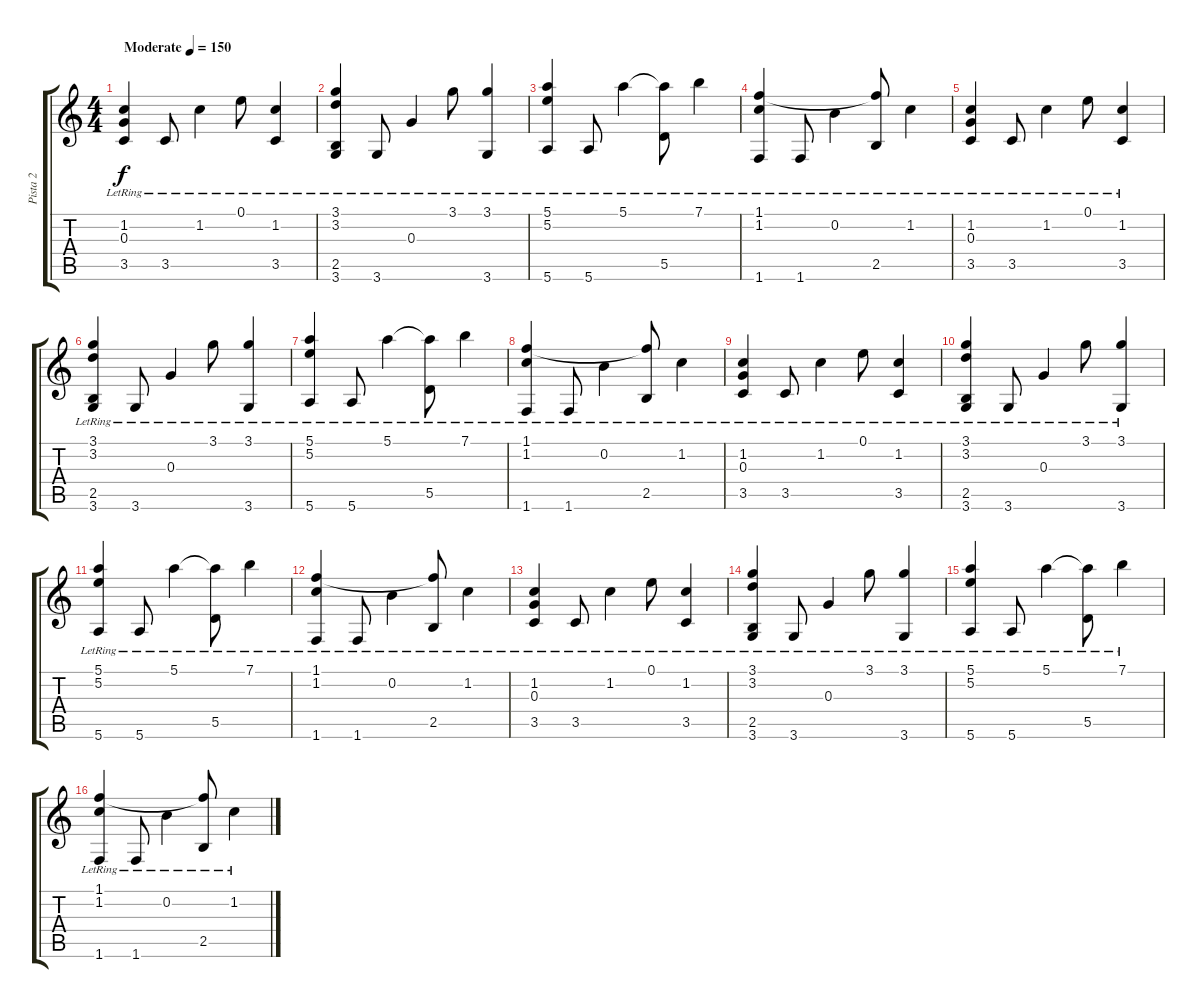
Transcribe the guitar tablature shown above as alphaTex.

\track ("Pista 2" "Pista 2") {instrument acousticguitarsteel}
\staff {score tabs}
\tuning (E4 B3 G3 D3 A2 E2) {hide}
\ts (4 4)
\tempo (150 "Moderate")
\clef g2
\ks c
(1.2{lr} 0.3{lr} 3.5{lr}).4{dy f instrument acousticguitarsteel} 3.5{lr}.8 1.2{lr}.4 0.1{lr}.8 (1.2{lr} 3.5{lr}).4 |
(3.1{lr} 3.2{lr} 2.5{lr} 3.6{lr}).4 3.6{lr}.8 0.3{lr}.4 3.1{lr}.8 (3.1{lr} 3.6{lr}).4 |
(5.1{lr} 5.2{lr} 5.6{lr}).4 5.6{lr}.8 5.1{lr}.4 (5.1{t} 5.5{lr}).8 7.1{lr}.4 |
(1.1{lr} 1.2{lr} 1.6{lr}).4 1.6{lr}.8 0.2{lr}.4 (1.1{t} 2.5{lr}).8 1.2{lr}.4 |
(1.2{lr} 0.3{lr} 3.5{lr}).4 3.5{lr}.8 1.2{lr}.4 0.1{lr}.8 (1.2{lr} 3.5{lr}).4 |
(3.1{lr} 3.2{lr} 2.5{lr} 3.6{lr}).4 3.6{lr}.8 0.3{lr}.4 3.1{lr}.8 (3.1{lr} 3.6{lr}).4 |
(5.1{lr} 5.2{lr} 5.6{lr}).4 5.6{lr}.8 5.1{lr}.4 (5.1{t} 5.5{lr}).8 7.1{lr}.4 |
(1.1{lr} 1.2{lr} 1.6{lr}).4 1.6{lr}.8 0.2{lr}.4 (1.1{t} 2.5{lr}).8 1.2{lr}.4 |
(1.2{lr} 0.3{lr} 3.5{lr}).4 3.5{lr}.8 1.2{lr}.4 0.1{lr}.8 (1.2{lr} 3.5{lr}).4 |
(3.1{lr} 3.2{lr} 2.5{lr} 3.6{lr}).4 3.6{lr}.8 0.3{lr}.4 3.1{lr}.8 (3.1{lr} 3.6{lr}).4 |
(5.1{lr} 5.2{lr} 5.6{lr}).4 5.6{lr}.8 5.1{lr}.4 (5.1{t} 5.5{lr}).8 7.1{lr}.4 |
(1.1{lr} 1.2{lr} 1.6{lr}).4 1.6{lr}.8 0.2{lr}.4 (1.1{t} 2.5{lr}).8 1.2{lr}.4 |
(1.2{lr} 0.3{lr} 3.5{lr}).4 3.5{lr}.8 1.2{lr}.4 0.1{lr}.8 (1.2{lr} 3.5{lr}).4 |
(3.1{lr} 3.2{lr} 2.5{lr} 3.6{lr}).4 3.6{lr}.8 0.3{lr}.4 3.1{lr}.8 (3.1{lr} 3.6{lr}).4 |
(5.1{lr} 5.2{lr} 5.6{lr}).4 5.6{lr}.8 5.1{lr}.4 (5.1{t} 5.5{lr}).8 7.1{lr}.4 |
(1.1{lr} 1.2{lr} 1.6{lr}).4 1.6{lr}.8 0.2{lr}.4 (1.1{t} 2.5{lr}).8 1.2{lr}.4
